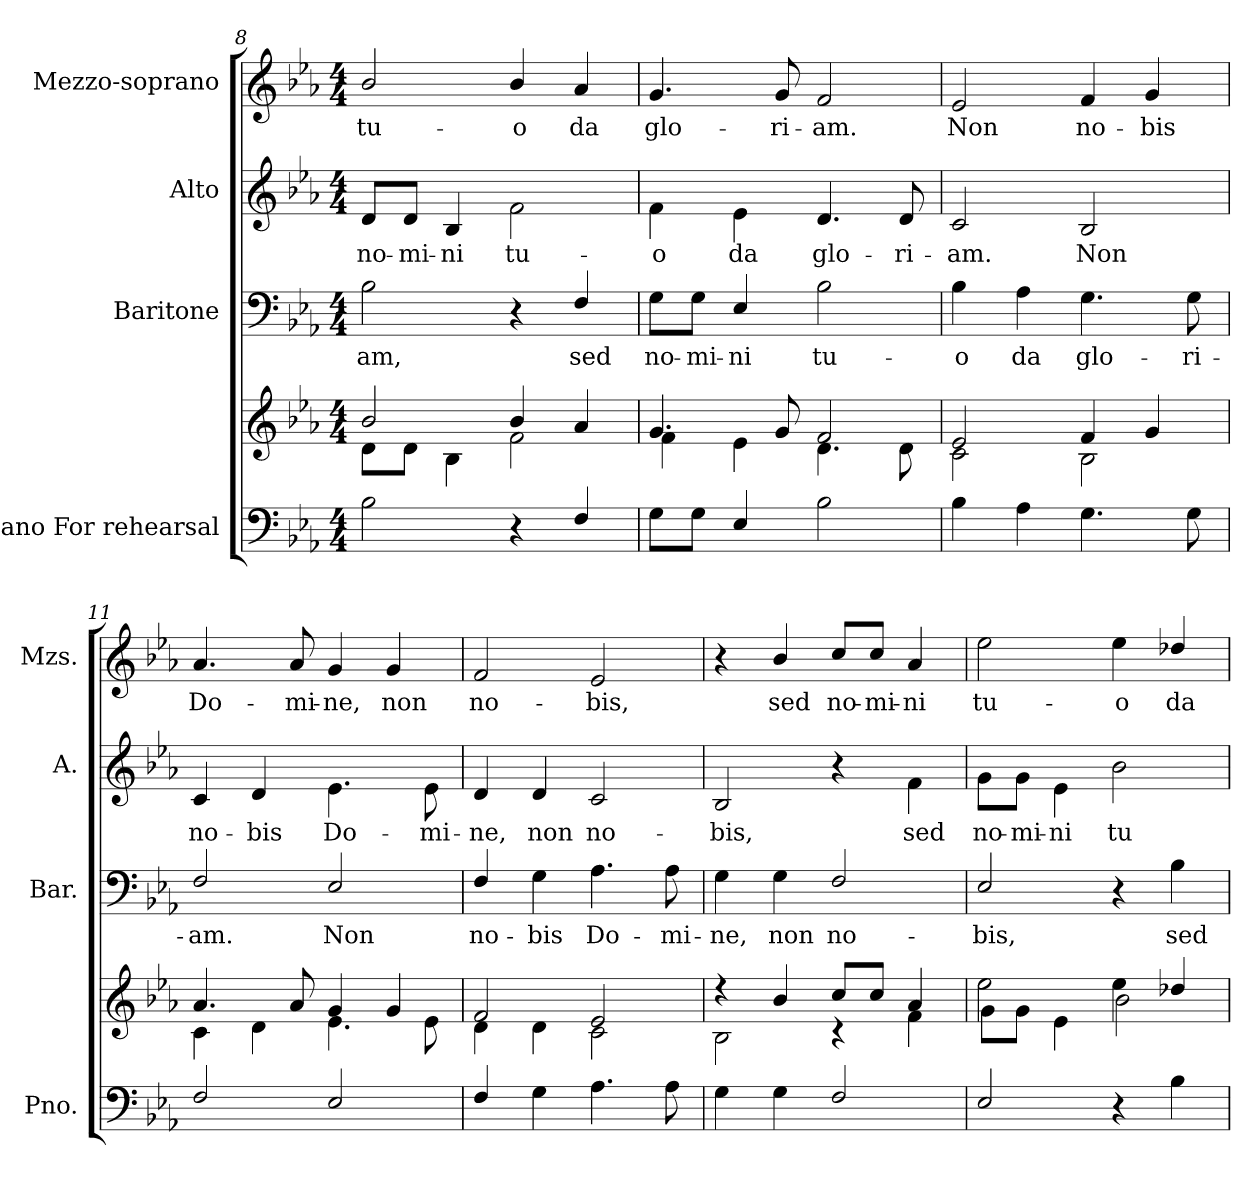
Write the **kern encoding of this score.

**kern	**kern	**kern	**text	**kern	**text	**kern	**text
*part4	*part4	*part3	*part3	*part2	*part2	*part1	*part1
*staff5	*staff4	*staff3	*staff3	*staff2	*staff2	*staff1	*staff1
*I"Piano For rehearsal	*	*I"Baritone	*	*I"Alto	*	*I"Mezzo-soprano	*
*I'Pno.	*	*I'Bar.	*	*I'A.	*	*I'Mzs.	*
*clefF4	*clefG2	*clefF4	*	*clefG2	*	*clefG2	*
*k[b-e-a-]	*k[b-e-a-]	*k[b-e-a-]	*	*k[b-e-a-]	*	*k[b-e-a-]	*
*E-:	*E-:	*E-:	*	*E-:	*	*E-:	*
*M4/4	*M4/4	*M4/4	*	*M4/4	*	*M4/4	*
=8	=8	=8	=8	=8	=8	=8	=8
*	*^	*	*	*	*	*	*
!	!	!	!	!LO:LY:b	!	!LO:LY:b	!	!LO:LY:b
2B-\	2b-/	8d\L	2B-\	-am,	8d/L	no-	2b-/	tu-
!	!	!	!	!	!	!LO:LY:b	!	!
.	.	8d\J	.	.	8d/J	-mi-	.	.
!	!	!	!	!	!	!LO:LY:b	!	!
.	.	4B-\	.	.	4B-/	-ni	.	.
!	!	!	!	!	!	!LO:LY:b	!	!LO:LY:b
4r	4b-/	2f\	4r	.	2f\	tu-	4b-/	-o
!	!	!	!	!LO:LY:b	!	!	!	!LO:LY:b
4F/	4a-/	.	4F/	sed	.	.	4a-/	da
!!LO:PB:g=z
=9	=9	=9	=9	=9	=9	=9	=9	=9
!	!	!	!	!LO:LY:b	!	!LO:LY:b	!	!LO:LY:b
8G\L	4.g/	4f\	8G\L	no-	4f\	-o	4.g/	glo-
!	!	!	!	!LO:LY:b	!	!	!	!
8G\J	.	.	8G\J	-mi-	.	.	.	.
!	!	!	!	!LO:LY:b	!	!LO:LY:b	!	!
4E-/	.	4e-\	4E-/	-ni	4e-\	da	.	.
!	!	!	!	!	!	!	!	!LO:LY:b
.	8g/	.	.	.	.	.	8g/	-ri-
!	!	!	!	!LO:LY:b	!	!LO:LY:b	!	!LO:LY:b
2B-\	2f/	4.d\	2B-\	tu-	4.d/	glo-	2f/	-am.
!	!	!	!	!	!	!LO:LY:b	!	!
.	.	8d\	.	.	8d/	-ri-	.	.
=10	=10	=10	=10	=10	=10	=10	=10	=10
!	!	!	!	!LO:LY:b	!	!LO:LY:b	!	!LO:LY:b
4B-\	2e-/	2c\	4B-\	-o	2c/	-am.	2e-/	Non
!	!	!	!	!LO:LY:b	!	!	!	!
4A-\	.	.	4A-\	da	.	.	.	.
!	!	!	!	!LO:LY:b	!	!LO:LY:b	!	!LO:LY:b
4.G\	4f/	2B-\	4.G\	glo-	2B-/	Non	4f/	no-
!	!	!	!	!	!	!	!	!LO:LY:b
.	4g/	.	.	.	.	.	4g/	-bis
!	!	!	!	!LO:LY:b	!	!	!	!
8G\	.	.	8G\	-ri-	.	.	.	.
=11	=11	=11	=11	=11	=11	=11	=11	=11
!	!	!	!	!LO:LY:b	!	!LO:LY:b	!	!LO:LY:b
2F/	4.a-/	4c\	2F/	-am.	4c/	no-	4.a-/	Do-
!	!	!	!	!	!	!LO:LY:b	!	!
.	.	4d\	.	.	4d/	-bis	.	.
!	!	!	!	!	!	!	!	!LO:LY:b
.	8a-/	.	.	.	.	.	8a-/	-mi-
!	!	!	!	!LO:LY:b	!	!LO:LY:b	!	!LO:LY:b
2E-/	4g/	4.e-\	2E-/	Non	4.e-\	Do-	4g/	-ne,
!	!	!	!	!	!	!	!	!LO:LY:b
.	4g/	.	.	.	.	.	4g/	non
!	!	!	!	!	!	!LO:LY:b	!	!
.	.	8e-\	.	.	8e-\	-mi-	.	.
=12	=12	=12	=12	=12	=12	=12	=12	=12
!	!	!	!	!LO:LY:b	!	!LO:LY:b	!	!LO:LY:b
4F/	2f/	4d\	4F/	no-	4d/	-ne,	2f/	no-
!	!	!	!	!LO:LY:b	!	!LO:LY:b	!	!
4G\	.	4d\	4G\	-bis	4d/	non	.	.
!	!	!	!	!LO:LY:b	!	!LO:LY:b	!	!LO:LY:b
4.A-\	2e-/	2c\	4.A-\	Do-	2c/	no-	2e-/	-bis,
!	!	!	!	!LO:LY:b	!	!	!	!
8A-\	.	.	8A-\	-mi-	.	.	.	.
!!LO:LB:g=z
=13	=13	=13	=13	=13	=13	=13	=13	=13
!	!	!	!	!LO:LY:b	!	!LO:LY:b	!	!
4G\	4r	2B-\	4G\	-ne,	2B-/	-bis,	4r	.
!	!	!	!	!LO:LY:b	!	!	!	!LO:LY:b
4G\	4b-/	.	4G\	non	.	.	4b-/	sed
!	!	!	!	!LO:LY:b	!	!	!	!LO:LY:b
2F/	8cc/L	4r	2F/	no-	4r	.	8cc/L	no-
!	!	!	!	!	!	!	!	!LO:LY:b
.	8cc/J	.	.	.	.	.	8cc/J	-mi-
!	!	!	!	!	!	!LO:LY:b	!	!LO:LY:b
.	4a-/	4f\	.	.	4f\	sed	4a-/	-ni
!!LO:PB:g=z
=14	=14	=14	=14	=14	=14	=14	=14	=14
!	!	!	!	!LO:LY:b	!	!LO:LY:b	!	!LO:LY:b
2E-/	2ee-\	8g\L	2E-/	-bis,	8g\L	no-	2ee-\	tu-
!	!	!	!	!	!	!LO:LY:b	!	!
.	.	8g\J	.	.	8g\J	-mi-	.	.
!	!	!	!	!	!	!LO:LY:b	!	!
.	.	4e-\	.	.	4e-\	-ni	.	.
!	!	!	!	!	!	!LO:LY:b	!	!LO:LY:b
4r	4ee-\	2b-\	4r	.	2b-\	tu-	4ee-\	-o
!	!	!	!	!LO:LY:b	!	!	!	!LO:LY:b
4B-\	4dd-X/	.	4B-\	sed	.	.	4dd-X/	da
*	*v	*v	*	*	*	*	*	*
=	=	=	=	=	=	=	=
*-	*-	*-	*-	*-	*-	*-	*-
